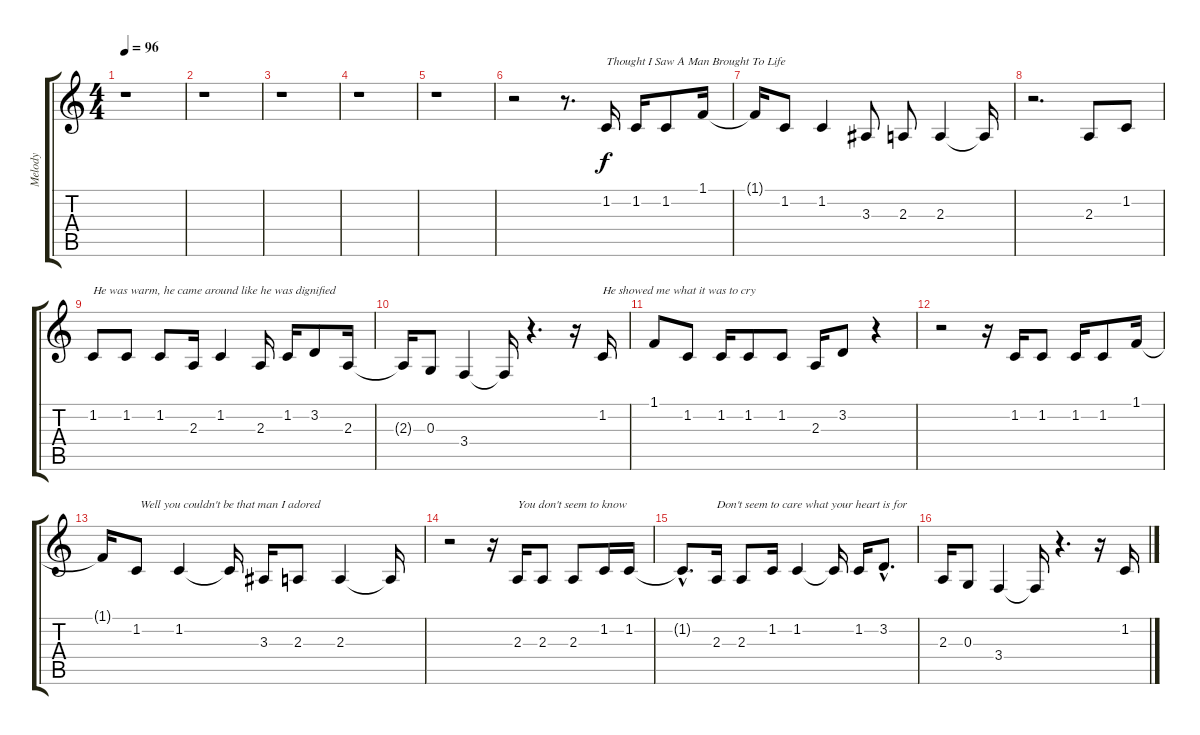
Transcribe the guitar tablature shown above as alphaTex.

\track ("Melody" "Melody") {instrument altosax}
\staff {score tabs}
\tuning (E4 B3 G3 D3 A2 E2) {hide}
\ts (4 4)
\tempo 96
\clef g2
\ks c
r.1{dy f instrument altosax} |
r.1 |
r.1 |
r.1 |
r.1 |
r.2 r.8{d} 1.2.16{txt "Thought I Saw A Man Brought To Life"} 1.2.16 1.2.8 1.1.16 |
1.1{t}.16 1.2.8 1.2.4 3.3.8 2.3.8 2.3.4 2.3{t}.16 |
r.2{d} 2.3.8 1.2.8 |
1.2.8{txt "He was warm, he came around like he was dignified"} 1.2.8 1.2.8 2.3.16 1.2.4 2.3.16 1.2.16 3.2.8 2.3.16 |
2.3{t}.16 0.3.8 3.4.4 3.4{t}.16 r.4{d} r.16 1.2.16{txt "He showed me what it was to cry"} |
1.1.8 1.2.8 1.2.16 1.2.8 1.2.8 2.3.16 3.2.8 r.4 |
r.2 r.16 1.2.16 1.2.8 1.2.16 1.2.8 1.1.16 |
1.1{t}.16 1.2.8{txt " Well you couldn't be that man I adored"} 1.2.4 1.2{t}.16 3.3.16 2.3.8 2.3.4 2.3{t}.16 |
r.2 r.16 2.3.16{txt "You don't seem to know "} 2.3.8 2.3.8 1.2.16 1.2.16 |
1.2{hac t}.8{d} 2.3.16{txt "Don't seem to care what your heart is for "} 2.3.8 1.2.16 1.2.4 1.2{t}.16 1.2.16 3.2{hac}.8{d} |
2.3.16 0.3.8 3.4.4 3.4{t}.16 r.4{d} r.16 1.2.16
